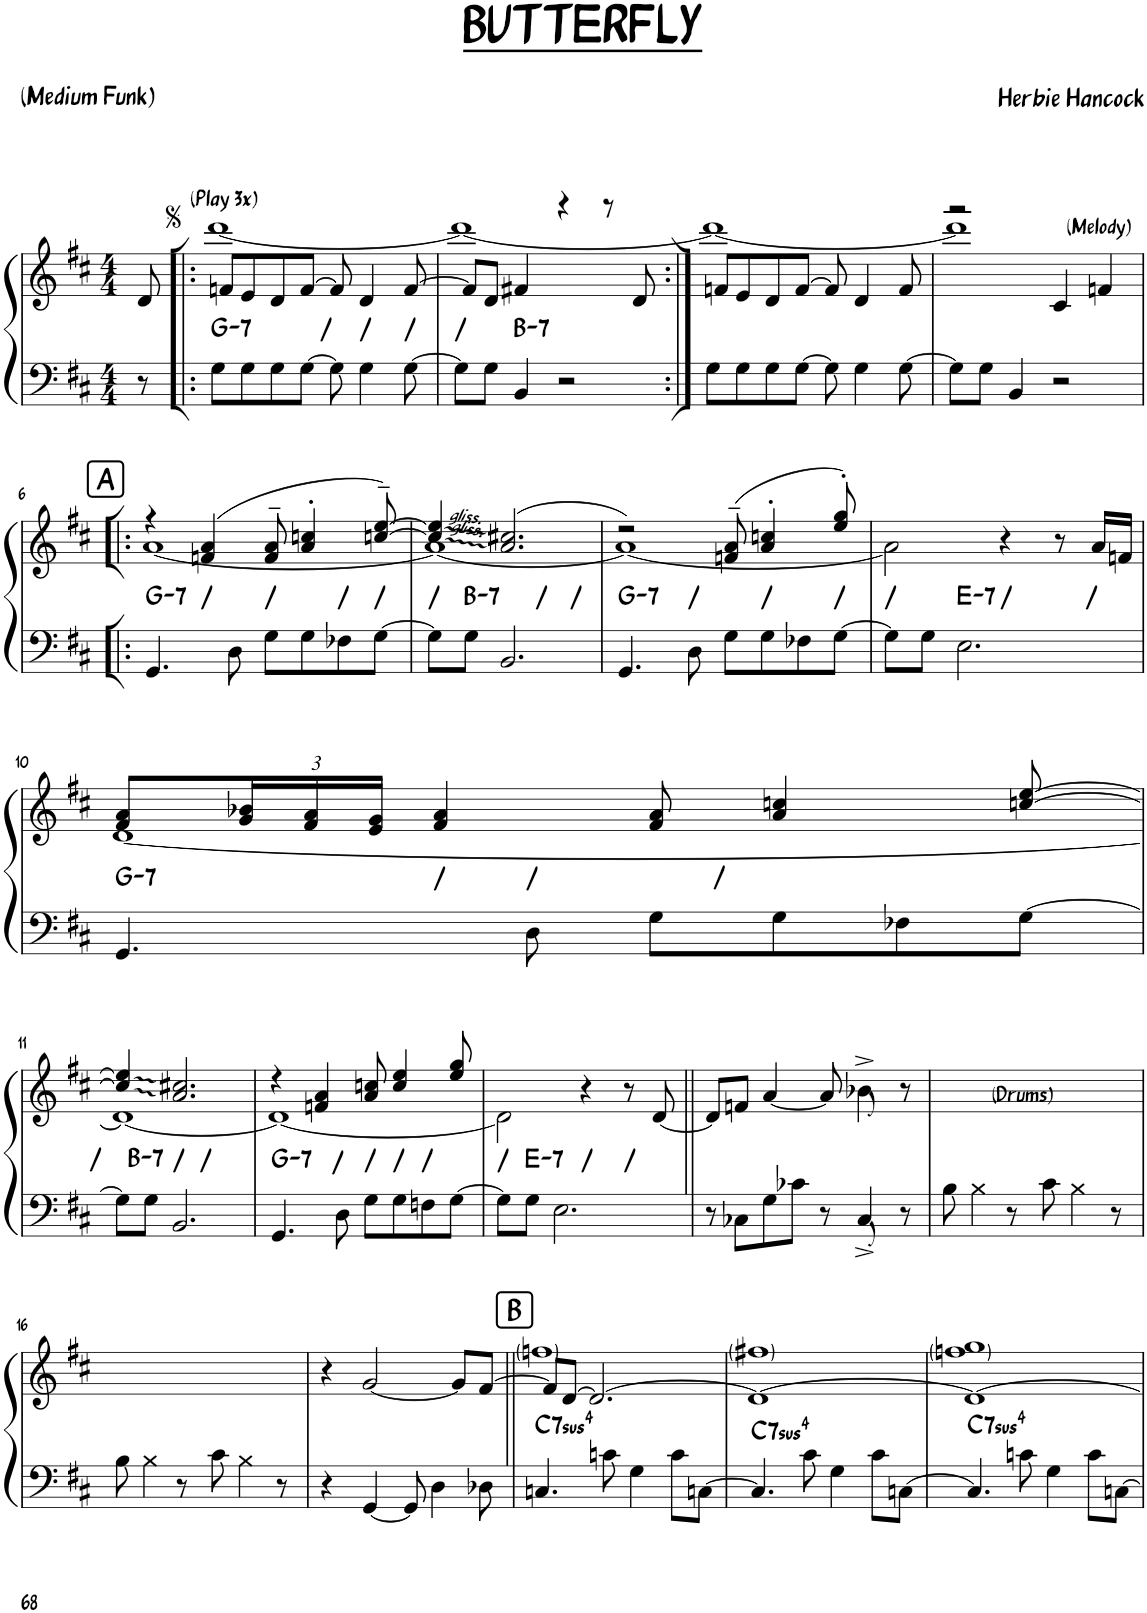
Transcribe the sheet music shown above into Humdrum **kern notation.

**kern	**kern	**harte
*part1	*part1	*part1
*staff2	*staff1	*
*I"Piano	*	*
*I'Pia.	*	*
*clefF4	*clefG2	*
*k[f#c#]	*k[f#c#]	*
*M4/4	*M4/4	*
=1	=1	=1
8r	8d/	.
=2!|:	=2!|:	=2!|:
*	*^	*
!	!LO:TX:a:t=(Play 3x)	!	!LO:H:kt=7
8G\L	8fn/L	[1ddd	G:min7
8G\	8e/	.	.
!	!	!	!LO:H:kt=/
8G\	8d/	.	N
[8G\J	[8f/J	.	.
8G\]	8f/]	.	.
!	!	!	!LO:H:kt=/
4G\	4d/	.	N
!	!	!	!LO:H:kt=/
[8G\	[8f/	.	N
=3	=3	=3	=3
!	!	!	!LO:H:kt=/
8G\L]	8f/L]	1ddd_	N
8G\J	8d/J	.	.
!	!	!	!LO:H:kt=7
4BB/	4f#X/	.	B:min7
2r	4r	.	.
.	8r	.	.
.	8d/	.	.
=4:|!	=4:|!	=4:|!	=4:|!
8G\L	8fn/L	1ddd_	.
8G\	8e/	.	.
8G\	8d/	.	.
[8G\J	[8f/J	.	.
8G\]	8f/]	.	.
4G\	4d/	.	.
[8G\	8f/	.	.
=5	=5	=5	=5
8G\L]	2r	1ddd]	.
8G\J	.	.	.
4BB/	.	.	.
2r	4c#/	.	.
!	!LO:TX:a:t=(Melody)	!	!
.	4fn/	.	.
!!LO:LB:g=z
!!LO:REH:place=s1:a:B:cj:fs=14:t=A
=6!|:	=6!|:	=6!|:	=6!|:
!	!	!	!LO:H:n=1:kt=7
!	!	!	!LO:H:n=2:kt=/
*	*	*^	*
4.GG/	4r	[1a	2.ryy	G:min7 N
.	(4fn/ 4a/	.	.	.
8D\	.	.	.	.
!	!	!	!	!LO:H:kt=/
8G\L	8f/~ 8a/~	.	.	N
8G\	4a/' 4ccn/'	.	.	.
!	!	!	!	!LO:H:kt=/
8F-X\	.	.	4ryy	N
!	!	!	!	!LO:H:kt=/
[8G\J	[8ccn/~ [8ee/~)	.	.	N
=7	=7	=7	=7	=7
!	!	!	!	!LO:H:kt=/
8G\L]	4cc/] 4ee/]	1a_	8ryy	N
!	!	!	!	!LO:H:kt=7
8G\J	.	.	2..ryy	B:min7
!	!	!	!	!LO:H:n=1:kt=/
!	!	!	!	!LO:H:n=2:kt=/
2.BB/	(2.a/ 2.cc#X/	.	.	N N
=8	=8	=8	=8	=8
!	!	!	!	!LO:H:kt=7
4.GG/	2r)	1a_	4.ryy	G:min7
!	!	!	!	!LO:H:kt=/
8D\	.	.	2ryy	N
8G\L	(8fn/~ 8a/~	.	.	.
!	!	!	!	!LO:H:kt=/
8G\	4a/' 4ccn/'	.	.	N
8F-X\	.	.	.	.
!	!	!	!	!LO:H:kt=/
[8G\J	8ee/' 8gg/')	.	8ryy	N
=9	=9	=9	=9	=9
!	!	!	!	!LO:H:kt=/
8G\L]	2ryy	2a\]	4ryy	N
8G\J	.	.	.	.
!	!	!	!	!LO:H:n=1:kt=7
!	!	!	!	!LO:H:n=2:kt=/
!	!	!	!	!LO:H:n=3:kt=/
2.E\	.	.	2.ryy	E:min7 N N
.	4r	2ryy	.	.
.	8r	.	.	.
.	16a/LL	.	.	.
.	16fn/JJ	.	.	.
!!LO:LB:g=z	!!	!!
=10	=10	=10	=10	=10
!	!	!	!	!LO:H:n=1:kt=7
!	!	!	!	!LO:H:n=2:kt=/
4.GG/	8f#/ 8a/L	[1d	4.ryy	G:min7 N
*	*Xbrackettup	*	*	*
.	24g/ 24b-X/L	.	.	.
.	24f#/ 24a/	.	.	.
.	24e/ 24g/JJ	.	.	.
.	4f#/ 4a/	.	.	.
!	!	!	!	!LO:H:kt=/
8D\	.	.	2ryy	N
!	!	!	!	!LO:H:kt=/
8G\L	8f#/ 8a/	.	.	N
8G\	4a/ 4ccn/	.	.	.
8F-X\	.	.	.	.
[8G\J	[8ccn/ [8ee/	.	8ryy	.
!!LO:LB:g=z	!!	!!
=11	=11	=11	=11	=11
!	!	!	!	!LO:H:kt=/
8G\L]	4cc/] 4ee/]	1d_	8ryy	N
!	!	!	!	!LO:H:kt=7
8G\J	.	.	2..ryy	B:min7
!	!	!	!	!LO:H:n=1:kt=/
!	!	!	!	!LO:H:n=2:kt=/
2.BB/	2.a/ 2.cc#X/	.	.	N N
=12	=12	=12	=12	=12
!	!	!	!	!LO:H:n=1:kt=7
!	!	!	!	!LO:H:n=2:kt=/
4.GG/	4r	1d_	2.ryy	G:min7 N
.	4fn/ 4a/	.	.	.
8D\	.	.	.	.
!	!	!	!	!LO:H:kt=/
8G\L	8a/ 8ccn/	.	.	N
!	!	!	!	!LO:H:kt=/
8G\	4cc/ 4ee/	.	.	N
!	!	!	!	!LO:H:kt=/
8Fn\	.	.	4ryy	N
[8G\J	8ee/ 8gg/	.	.	.
=13	=13	=13	=13	=13
!	!	!	!	!LO:H:kt=/
8G\L]	4ryy	2d\]	8ryy	N
!	!	!	!	!LO:H:kt=7
8G\J	.	.	2..ryy	E:min7
!	!	!	!	!LO:H:n=1:kt=/
!	!	!	!	!LO:H:n=2:kt=/
2.E\	4ryy	.	.	N N
.	4r	2ryy	.	.
.	8r	.	.	.
.	[8d/	.	.	.
*	*v	*v	*v	*
=14||	=14||	=14||
8r	8d/L]	.
8C-X\L	8fn/J	.
8G\	[4a/	.
8c-X\J	.	.
8r	8a/]	.
4C-^/	4b-X^\	.
8r	8r	.
=15	=15	=15
!	!LO:TX:a:t=(Drums)	!
8B\	1ryy	.
4B\	.	.
8r	.	.
8c#\	.	.
4B\	.	.
8r	.	.
!!LO:LB:g=z
=16	=16	=16
8B\	1ryy	.
4B\	.	.
8r	.	.
8c#\	.	.
4B\	.	.
8r	.	.
=17	=17	=17
4r	4r	.
[4GG/	[2g/	.
8GG/]	.	.
4D\	.	.
.	8g/L]	.
8D-X\	[8f#/J	.
!!LO:REH:place=s1:a:B:cj:fs=14:t=B
=18||	=18||	=18||
*	*^	*
!	!	!	!LO:H:kt=74
4.Cn/	8f#/L]	1ffn	C:sus4(7)
.	[8d/J	.	.
.	2.d/_	.	.
8cn\	.	.	.
4G\	.	.	.
8c\L	.	.	.
[8Cn\J	.	.	.
=19	=19	=19	=19
!	!	!	!LO:H:kt=74
4.C/]	1d_	1ff#X	C:sus4(7)
8c#\	.	.	.
4G\	.	.	.
8c#\L	.	.	.
[8Cn\J	.	.	.
=20	=20	=20	=20
!	!	!	!LO:H:kt=74
4.C/]	1d_	1ffn 1gg	C:sus4(7)
8cn\	.	.	.
4G\	.	.	.
8c\L	.	.	.
[8Cn\J	.	.	.
*	*v	*v	*
=	=	=
*-	*-	*-
